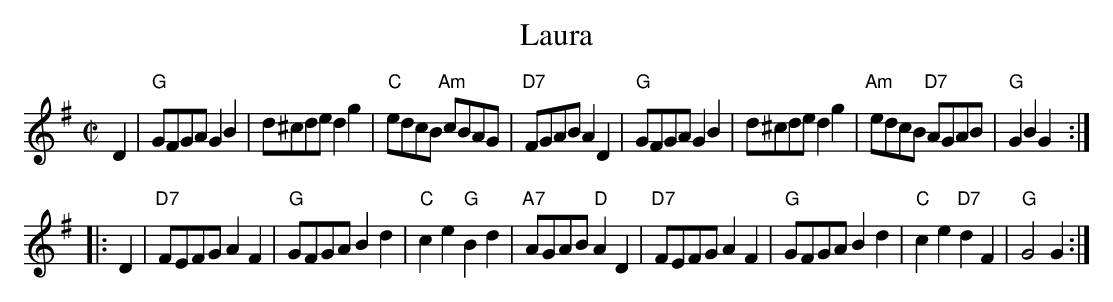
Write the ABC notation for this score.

X:1
T: Laura
M: C|
L: 1/8
K: G
D2 \
| "G"GFGA G2B2 | d^cde d2g2 | "C"edcB "Am"cBAG | "D7"FGAB A2D2 \
| "G"GFGA G2B2 | d^cde d2g2 | "Am"edcB "D7"AGAB | "G"G2B2 G2 :|
|: D2 \
| "D7"FEFG A2F2 | "G"GFGA B2d2 | "C"c2e2 "G"B2d2 | "A7"AGAB "D"A2D2 \
| "D7"FEFG A2F2 | "G"GFGA B2d2 | "C"c2e2 "D7"d2F2 | "G"G4 G2 :|
